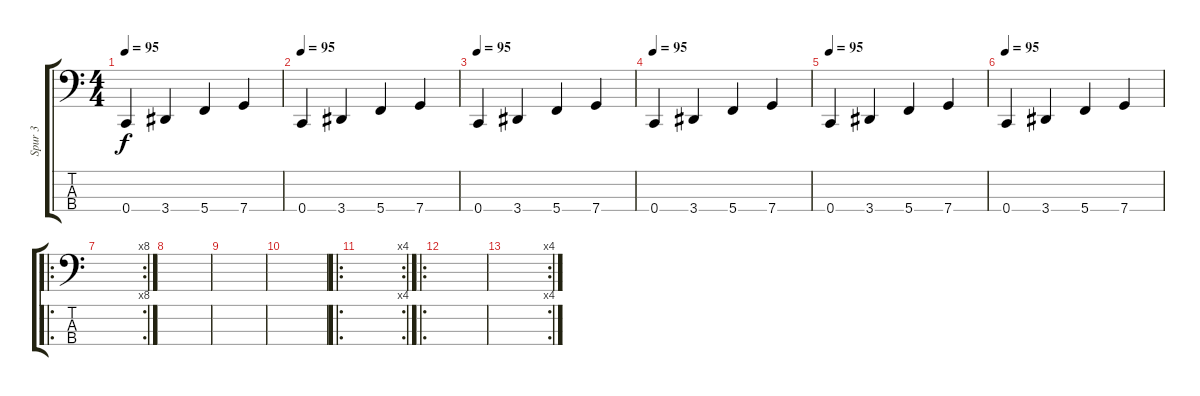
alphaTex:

\track ("Spur 3" "Spur 3") {instrument electricbasspick}
\staff {score tabs}
\tuning (F2 C2 G1 C1) {hide}
\ts (4 4)
\tempo 95
\clef f4
\ks c
0.4.4{dy f} 3.4.4 5.4.4 7.4.4 |
\tempo 95
0.4.4 3.4.4 5.4.4 7.4.4 |
\tempo 95
0.4.4 3.4.4 5.4.4 7.4.4 |
\tempo 95
0.4.4 3.4.4 5.4.4 7.4.4 |
\tempo 95
0.4.4 3.4.4 5.4.4 7.4.4 |
\tempo 95
0.4.4 3.4.4 5.4.4 7.4.4 |
\ro
\rc 8
|
|
|
|
\ro
\rc 4
|
\ro
|
\rc 4
